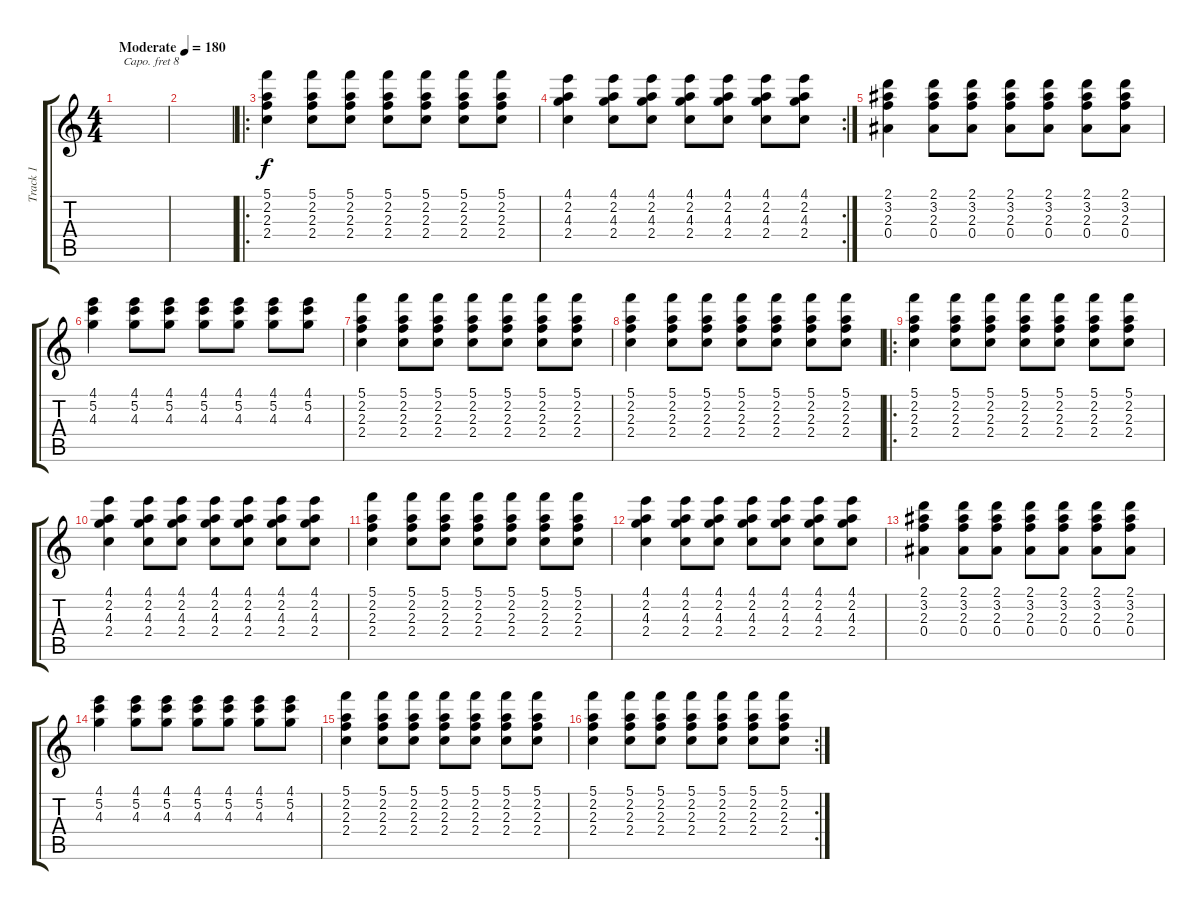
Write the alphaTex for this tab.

\track ("Track 1" "Track 1") {instrument acousticguitarnylon}
\staff {score tabs}
\capo 8
\tuning (E4 B3 G3 D3 A2 E2) {hide}
\ts (4 4)
\tempo (180 "Moderate")
\clef g2
\ks c
|
|
\ro
(5.1 2.2 2.3 2.4).4 (5.1 2.2 2.3 2.4).8 (5.1 2.2 2.3 2.4).8 (5.1 2.2 2.3 2.4).8 (5.1 2.2 2.3 2.4).8 (5.1 2.2 2.3 2.4).8 (5.1 2.2 2.3 2.4).8 |
\rc 2
(4.1 2.2 4.3 2.4).4 (4.1 2.2 4.3 2.4).8 (4.1 2.2 4.3 2.4).8 (4.1 2.2 4.3 2.4).8 (4.1 2.2 4.3 2.4).8 (4.1 2.2 4.3 2.4).8 (4.1 2.2 4.3 2.4).8 |
(2.1 3.2 2.3 0.4).4 (2.1 3.2 2.3 0.4).8 (2.1 3.2 2.3 0.4).8 (2.1 3.2 2.3 0.4).8 (2.1 3.2 2.3 0.4).8 (2.1 3.2 2.3 0.4).8 (2.1 3.2 2.3 0.4).8 |
(4.1 5.2 4.3).4 (4.1 5.2 4.3).8 (4.1 5.2 4.3).8 (4.1 5.2 4.3).8 (4.1 5.2 4.3).8 (4.1 5.2 4.3).8 (4.1 5.2 4.3).8 |
(5.1 2.2 2.3 2.4).4 (5.1 2.2 2.3 2.4).8 (5.1 2.2 2.3 2.4).8 (5.1 2.2 2.3 2.4).8 (5.1 2.2 2.3 2.4).8 (5.1 2.2 2.3 2.4).8 (5.1 2.2 2.3 2.4).8 |
(5.1 2.2 2.3 2.4).4 (5.1 2.2 2.3 2.4).8 (5.1 2.2 2.3 2.4).8 (5.1 2.2 2.3 2.4).8 (5.1 2.2 2.3 2.4).8 (5.1 2.2 2.3 2.4).8 (5.1 2.2 2.3 2.4).8 |
\ro
(5.1 2.2 2.3 2.4).4 (5.1 2.2 2.3 2.4).8 (5.1 2.2 2.3 2.4).8 (5.1 2.2 2.3 2.4).8 (5.1 2.2 2.3 2.4).8 (5.1 2.2 2.3 2.4).8 (5.1 2.2 2.3 2.4).8 |
(4.1 2.2 4.3 2.4).4 (4.1 2.2 4.3 2.4).8 (4.1 2.2 4.3 2.4).8 (4.1 2.2 4.3 2.4).8 (4.1 2.2 4.3 2.4).8 (4.1 2.2 4.3 2.4).8 (4.1 2.2 4.3 2.4).8 |
(5.1 2.2 2.3 2.4).4 (5.1 2.2 2.3 2.4).8 (5.1 2.2 2.3 2.4).8 (5.1 2.2 2.3 2.4).8 (5.1 2.2 2.3 2.4).8 (5.1 2.2 2.3 2.4).8 (5.1 2.2 2.3 2.4).8 |
(4.1 2.2 4.3 2.4).4 (4.1 2.2 4.3 2.4).8 (4.1 2.2 4.3 2.4).8 (4.1 2.2 4.3 2.4).8 (4.1 2.2 4.3 2.4).8 (4.1 2.2 4.3 2.4).8 (4.1 2.2 4.3 2.4).8 |
(2.1 3.2 2.3 0.4).4 (2.1 3.2 2.3 0.4).8 (2.1 3.2 2.3 0.4).8 (2.1 3.2 2.3 0.4).8 (2.1 3.2 2.3 0.4).8 (2.1 3.2 2.3 0.4).8 (2.1 3.2 2.3 0.4).8 |
(4.1 5.2 4.3).4 (4.1 5.2 4.3).8 (4.1 5.2 4.3).8 (4.1 5.2 4.3).8 (4.1 5.2 4.3).8 (4.1 5.2 4.3).8 (4.1 5.2 4.3).8 |
(5.1 2.2 2.3 2.4).4 (5.1 2.2 2.3 2.4).8 (5.1 2.2 2.3 2.4).8 (5.1 2.2 2.3 2.4).8 (5.1 2.2 2.3 2.4).8 (5.1 2.2 2.3 2.4).8 (5.1 2.2 2.3 2.4).8 |
\rc 2
(5.1 2.2 2.3 2.4).4 (5.1 2.2 2.3 2.4).8 (5.1 2.2 2.3 2.4).8 (5.1 2.2 2.3 2.4).8 (5.1 2.2 2.3 2.4).8 (5.1 2.2 2.3 2.4).8 (5.1 2.2 2.3 2.4).8
